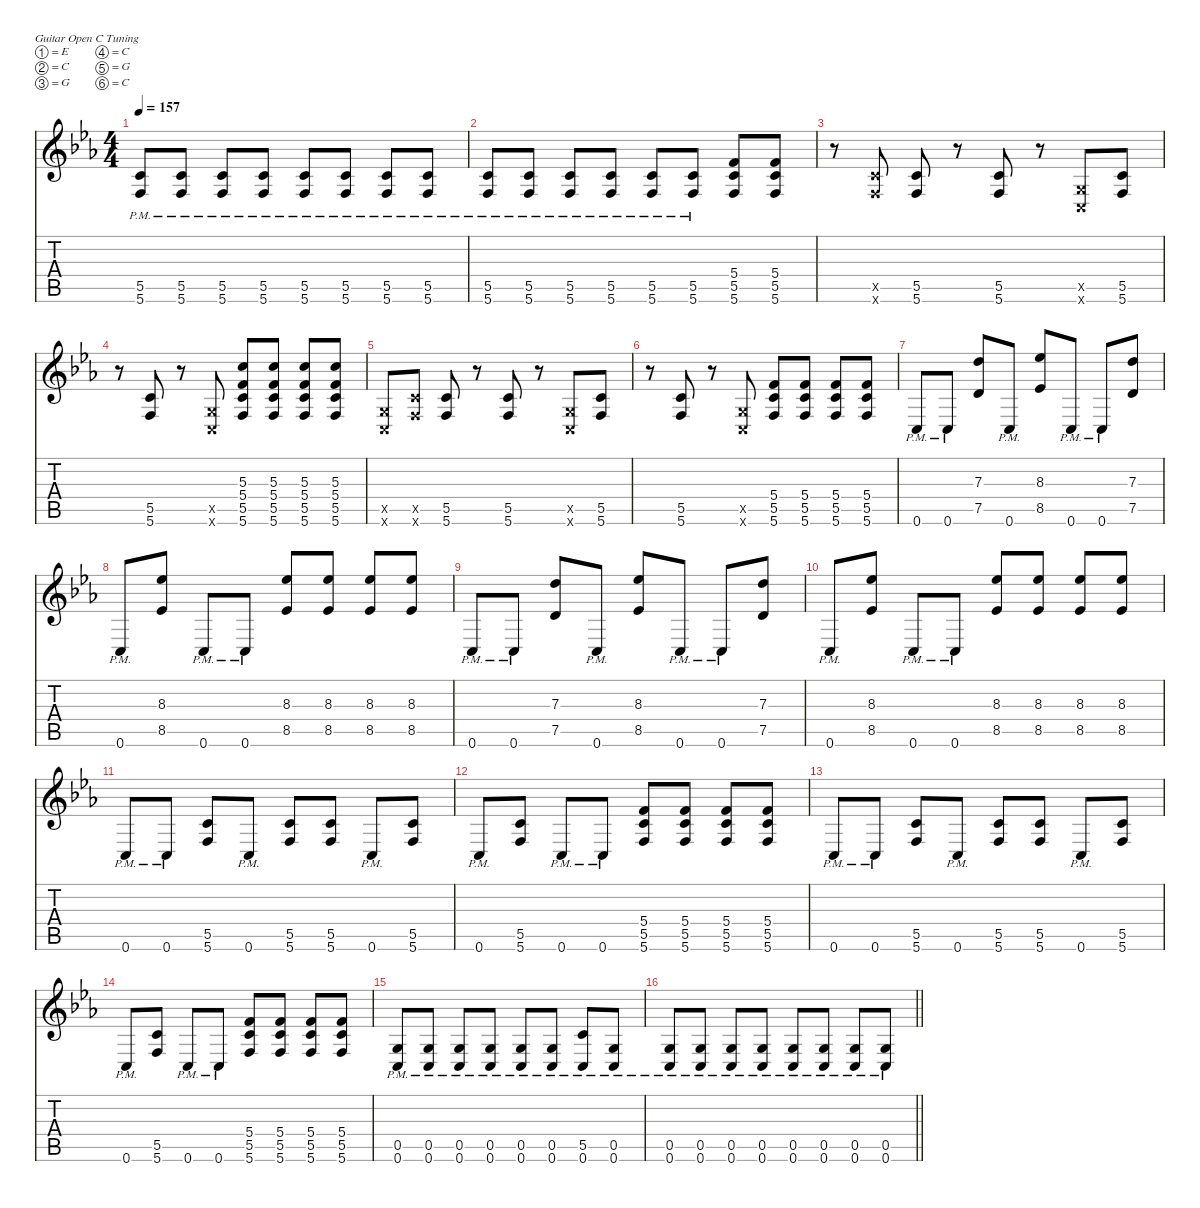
\defaultSystemsLayout 4
\hideDynamics
\bracketExtendMode nobrackets
\singleTrackTrackNamePolicy hidden
\multiTrackTrackNamePolicy hidden
\firstSystemTrackNameMode fullname
\otherSystemsTrackNameOrientation horizontal
\track ("Guitar Two" "dist.guit.") {mute instrument distortionguitar}
\staff {score tabs}
\tuning (E4 C4 G3 C3 G2 C2)
\ts (4 4)
\tempo 157
\clef g2
\ks cminor
(5.5{pm acc forcenatural} 5.6{pm acc forcenatural}).8{dy f} (5.5{pm acc forcenatural} 5.6{pm acc forcenatural}).8 (5.5{pm acc forcenatural} 5.6{pm acc forcenatural}).8 (5.5{pm acc forcenatural} 5.6{pm acc forcenatural}).8 (5.5{pm acc forcenatural} 5.6{pm acc forcenatural}).8 (5.5{pm acc forcenatural} 5.6{pm acc forcenatural}).8 (5.5{pm acc forcenatural} 5.6{pm acc forcenatural}).8 (5.5{pm acc forcenatural} 5.6{pm acc forcenatural}).8 |
(5.5{pm acc forcenatural} 5.6{pm acc forcenatural}).8 (5.5{pm acc forcenatural} 5.6{pm acc forcenatural}).8 (5.5{pm acc forcenatural} 5.6{pm acc forcenatural}).8 (5.5{pm acc forcenatural} 5.6{pm acc forcenatural}).8 (5.5{pm acc forcenatural} 5.6{pm acc forcenatural}).8 (5.5{pm acc forcenatural} 5.6{pm acc forcenatural}).8 (5.4{acc forcenatural} 5.5{acc forcenatural} 5.6{acc forcenatural}).8 (5.4{acc forcenatural} 5.5{acc forcenatural} 5.6{acc forcenatural}).8 |
r.8 (5.5{x acc forcenatural} 5.6{x acc forcenatural}).8 (5.5{acc forcenatural} 5.6{acc forcenatural}).8 r.8 (5.5{acc forcenatural} 5.6{acc forcenatural}).8 r.8 (0.5{x acc forcenatural} 0.6{x acc forcenatural}).8 (5.5{acc forcenatural} 5.6{acc forcenatural}).8 |
r.8 (5.5{acc forcenatural} 5.6{acc forcenatural}).8 r.8 (0.5{x acc forcenatural} 0.6{x acc forcenatural}).8 (5.3{acc forcenatural} 5.4{acc forcenatural} 5.5{acc forcenatural} 5.6{acc forcenatural}).8 (5.3{acc forcenatural} 5.4{acc forcenatural} 5.5{acc forcenatural} 5.6{acc forcenatural}).8 (5.3{acc forcenatural} 5.4{acc forcenatural} 5.5{acc forcenatural} 5.6{acc forcenatural}).8 (5.3{acc forcenatural} 5.4{acc forcenatural} 5.5{acc forcenatural} 5.6{acc forcenatural}).8 |
(0.5{x acc forcenatural} 0.6{x acc forcenatural}).8{dy fff} (5.5{x acc forcenatural} 5.6{x acc forcenatural}).8{dy f} (5.5{acc forcenatural} 5.6{acc forcenatural}).8 r.8 (5.5{acc forcenatural} 5.6{acc forcenatural}).8 r.8 (0.5{x acc forcenatural} 0.6{x acc forcenatural}).8 (5.5{acc forcenatural} 5.6{acc forcenatural}).8 |
r.8 (5.5{acc forcenatural} 5.6{acc forcenatural}).8 r.8 (0.5{x acc forcenatural} 0.6{x acc forcenatural}).8 (5.4{acc forcenatural} 5.5{acc forcenatural} 5.6{acc forcenatural}).8 (5.4{acc forcenatural} 5.5{acc forcenatural} 5.6{acc forcenatural}).8 (5.4{acc forcenatural} 5.5{acc forcenatural} 5.6{acc forcenatural}).8 (5.4{acc forcenatural} 5.5{acc forcenatural} 5.6{acc forcenatural}).8 |
0.6{pm acc forcenatural}.8 0.6{pm acc forcenatural}.8 (7.3{acc forcenatural} 7.5{acc forcenatural}).8 0.6{pm acc forcenatural}.8 (8.3{acc b} 8.5{acc b}).8 0.6{pm acc forcenatural}.8 0.6{pm acc forcenatural}.8 (7.3{acc forcenatural} 7.5{acc forcenatural}).8 |
0.6{pm acc forcenatural}.8 (8.3{acc b} 8.5{acc b}).8 0.6{pm acc forcenatural}.8 0.6{pm acc forcenatural}.8 (8.3{acc b} 8.5{acc b}).8 (8.3{acc b} 8.5{acc b}).8 (8.3{acc b} 8.5{acc b}).8 (8.3{acc b} 8.5{acc b}).8 |
0.6{pm acc forcenatural}.8 0.6{pm acc forcenatural}.8 (7.3{acc forcenatural} 7.5{acc forcenatural}).8 0.6{pm acc forcenatural}.8 (8.3{acc b} 8.5{acc b}).8 0.6{pm acc forcenatural}.8 0.6{pm acc forcenatural}.8 (7.3{acc forcenatural} 7.5{acc forcenatural}).8 |
0.6{pm acc forcenatural}.8 (8.3{acc b} 8.5{acc b}).8 0.6{pm acc forcenatural}.8 0.6{pm acc forcenatural}.8 (8.3{acc b} 8.5{acc b}).8 (8.3{acc b} 8.5{acc b}).8 (8.3{acc b} 8.5{acc b}).8 (8.3{acc b} 8.5{acc b}).8 |
0.6{pm acc forcenatural}.8 0.6{pm acc forcenatural}.8 (5.5{acc forcenatural} 5.6{acc forcenatural}).8 0.6{pm acc forcenatural}.8 (5.5{acc forcenatural} 5.6{acc forcenatural}).8 (5.5{acc forcenatural} 5.6{acc forcenatural}).8 0.6{pm acc forcenatural}.8 (5.5{acc forcenatural} 5.6{acc forcenatural}).8 |
0.6{pm acc forcenatural}.8 (5.5{acc forcenatural} 5.6{acc forcenatural}).8 0.6{pm acc forcenatural}.8 0.6{pm acc forcenatural}.8 (5.4{acc forcenatural} 5.5{acc forcenatural} 5.6{acc forcenatural}).8 (5.4{acc forcenatural} 5.5{acc forcenatural} 5.6{acc forcenatural}).8 (5.4{acc forcenatural} 5.5{acc forcenatural} 5.6{acc forcenatural}).8 (5.4{acc forcenatural} 5.5{acc forcenatural} 5.6{acc forcenatural}).8 |
0.6{pm acc forcenatural}.8 0.6{pm acc forcenatural}.8 (5.5{acc forcenatural} 5.6{acc forcenatural}).8 0.6{pm acc forcenatural}.8 (5.5{acc forcenatural} 5.6{acc forcenatural}).8 (5.5{acc forcenatural} 5.6{acc forcenatural}).8 0.6{pm acc forcenatural}.8 (5.5{acc forcenatural} 5.6{acc forcenatural}).8 |
0.6{pm acc forcenatural}.8 (5.5{acc forcenatural} 5.6{acc forcenatural}).8 0.6{pm acc forcenatural}.8 0.6{pm acc forcenatural}.8 (5.4{acc forcenatural} 5.5{acc forcenatural} 5.6{acc forcenatural}).8 (5.4{acc forcenatural} 5.5{acc forcenatural} 5.6{acc forcenatural}).8 (5.4{acc forcenatural} 5.5{acc forcenatural} 5.6{acc forcenatural}).8 (5.4{acc forcenatural} 5.5{acc forcenatural} 5.6{acc forcenatural}).8 |
(0.5{pm acc forcenatural} 0.6{pm acc forcenatural}).8 (0.5{pm acc forcenatural} 0.6{pm acc forcenatural}).8 (0.5{pm acc forcenatural} 0.6{pm acc forcenatural}).8 (0.5{pm acc forcenatural} 0.6{pm acc forcenatural}).8 (0.5{pm acc forcenatural} 0.6{pm acc forcenatural}).8 (0.5{pm acc forcenatural} 0.6{pm acc forcenatural}).8 (5.5{pm acc forcenatural} 0.6{pm acc forcenatural}).8 (0.5{pm acc forcenatural} 0.6{pm acc forcenatural}).8 |
\barLineRight lightlight
(0.5{pm acc forcenatural} 0.6{pm acc forcenatural}).8 (0.5{pm acc forcenatural} 0.6{pm acc forcenatural}).8 (0.5{pm acc forcenatural} 0.6{pm acc forcenatural}).8 (0.5{pm acc forcenatural} 0.6{pm acc forcenatural}).8 (0.5{pm acc forcenatural} 0.6{pm acc forcenatural}).8 (0.5{pm acc forcenatural} 0.6{pm acc forcenatural}).8 (0.5{pm acc forcenatural} 0.6{pm acc forcenatural}).8 (0.5{pm acc forcenatural} 0.6{pm acc forcenatural}).8
